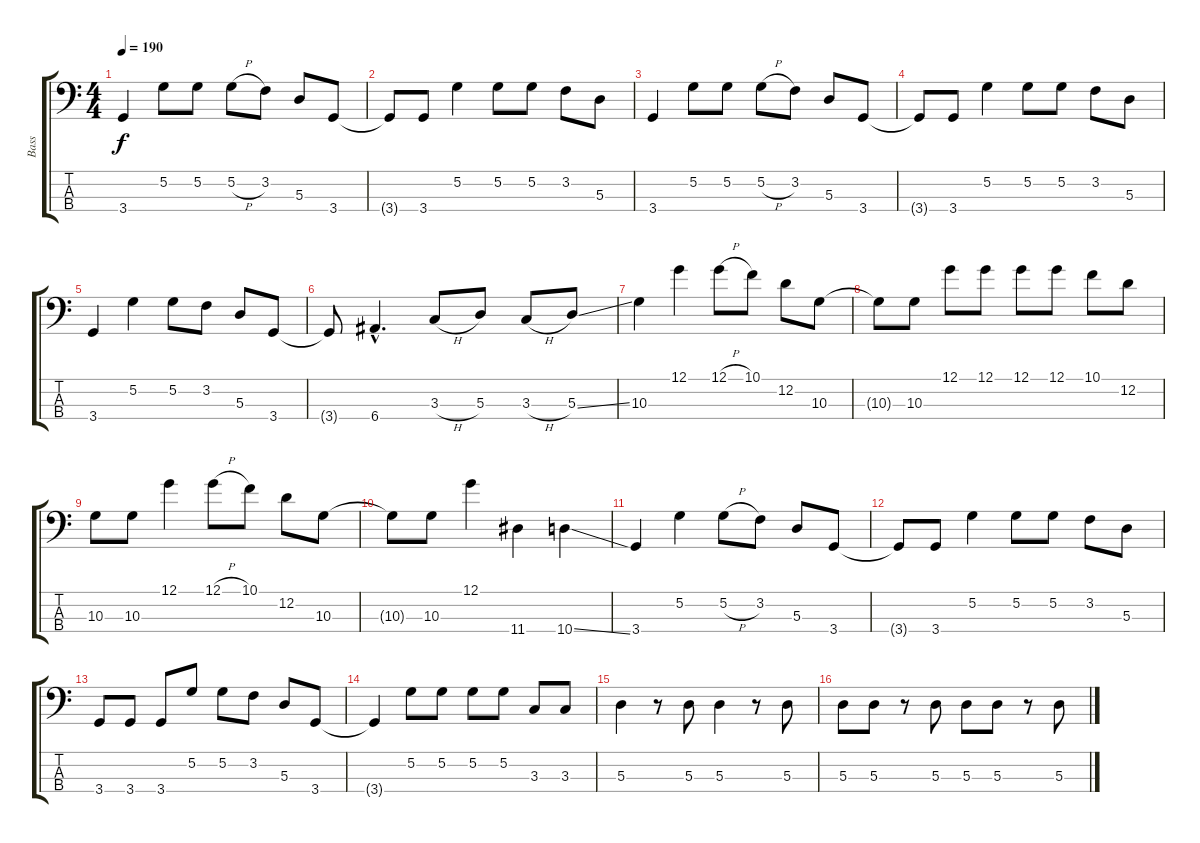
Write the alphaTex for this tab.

\track ("Bass" "Bass") {instrument electricbassfinger}
\staff {score tabs}
\tuning (G2 D2 A1 E1) {hide}
\ts (4 4)
\tempo 190
\clef f4
\ks c
3.4.4{dy f} 5.2.8 5.2.8 5.2{h}.8 3.2.8 5.3.8 3.4.8 |
3.4{t}.8 3.4.8 5.2.4 5.2.8 5.2.8 3.2.8 5.3.8 |
3.4.4 5.2.8 5.2.8 5.2{h}.8 3.2.8 5.3.8 3.4.8 |
3.4{t}.8 3.4.8 5.2.4 5.2.8 5.2.8 3.2.8 5.3.8 |
3.4.4 5.2.4 5.2.8 3.2.8 5.3.8 3.4.8 |
3.4{t}.8 6.4{hac}.4{d} 3.3{h}.8 5.3.8 3.3{h}.8 5.3{ss}.8 |
10.3.4 12.1.4 12.1{h}.8 10.1.8 12.2.8 10.3.8 |
10.3{t}.8 10.3.8 12.1.8 12.1.8 12.1.8 12.1.8 10.1.8 12.2.8 |
10.3.8 10.3.8 12.1.4 12.1{h}.8 10.1.8 12.2.8 10.3.8 |
10.3{t}.8 10.3.8 12.1.4 11.4.4 10.4{ss}.4 |
3.4.4 5.2.4 5.2{h}.8 3.2.8 5.3.8 3.4.8 |
3.4{t}.8 3.4.8 5.2.4 5.2.8 5.2.8 3.2.8 5.3.8 |
3.4.8 3.4.8 3.4.8 5.2.8 5.2.8 3.2.8 5.3.8 3.4.8 |
3.4{t}.4 5.2.8 5.2.8 5.2.8 5.2.8 3.3.8 3.3.8 |
5.3.4 r.8 5.3.8 5.3.4 r.8 5.3.8 |
5.3.8 5.3.8 r.8 5.3.8 5.3.8 5.3.8 r.8 5.3.8
